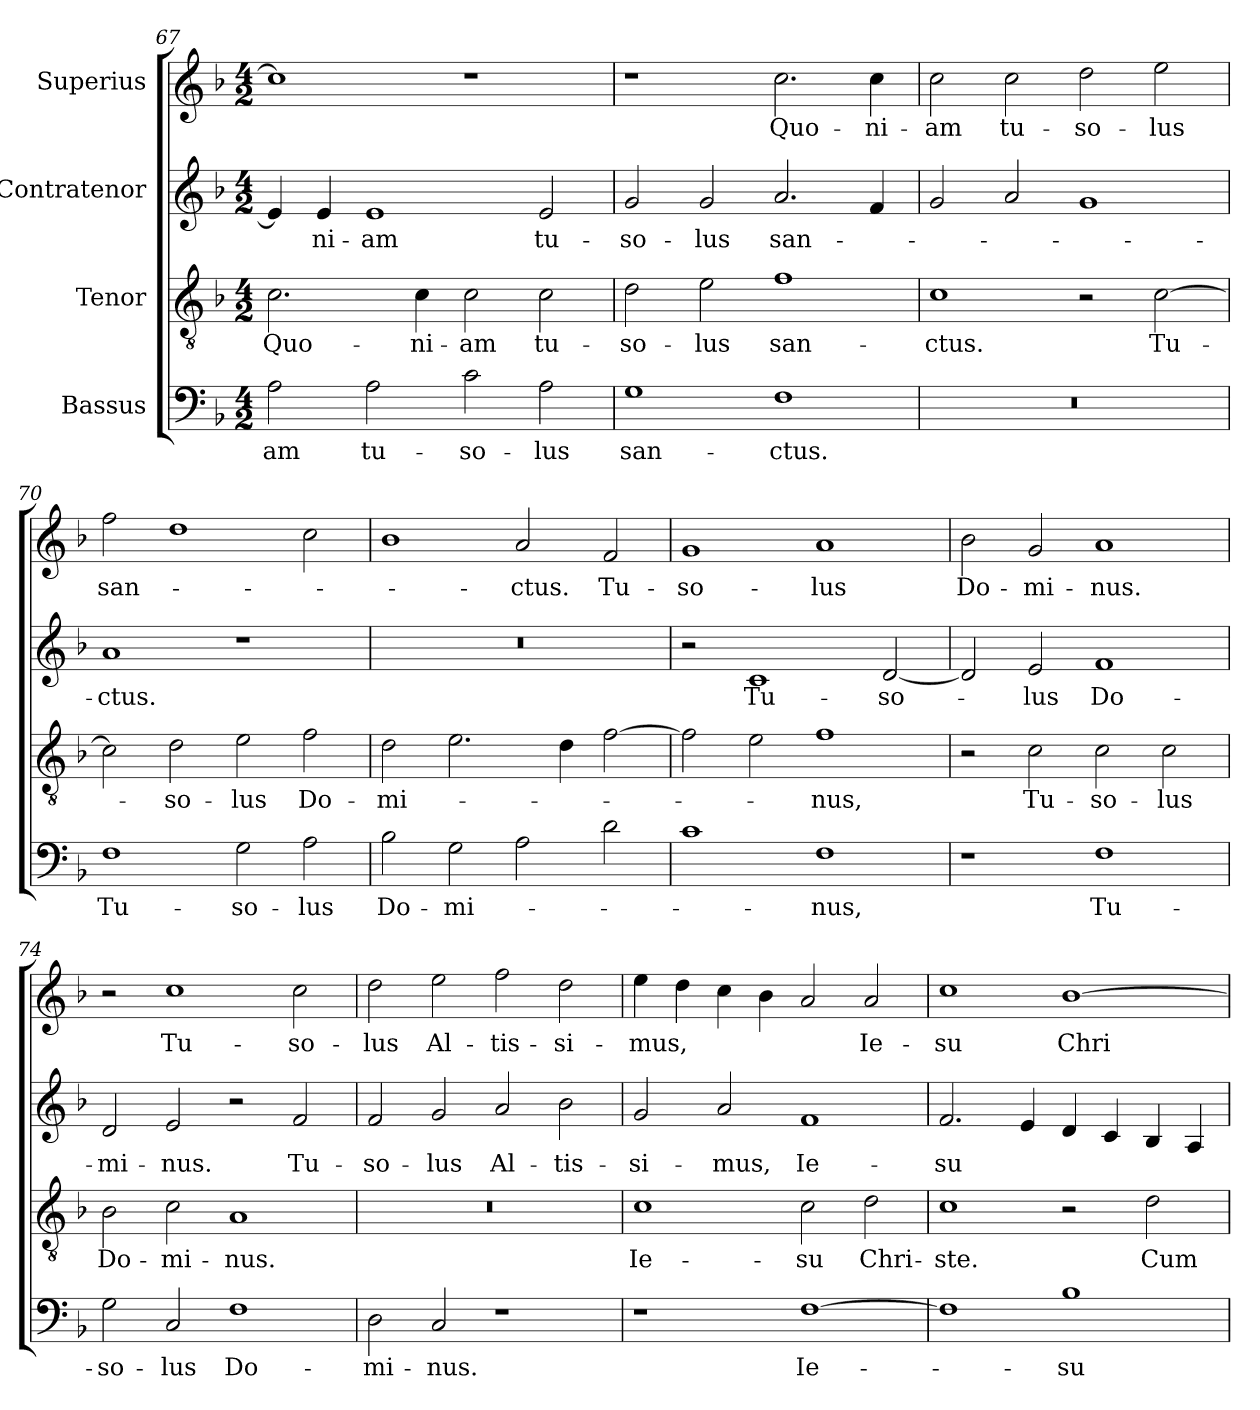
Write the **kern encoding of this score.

**kern	**text	**kern	**text	**kern	**text	**kern	**text
*part4	*part4	*part3	*part3	*part2	*part2	*part1	*part1
*staff4	*staff4	*staff3	*staff3	*staff2	*staff2	*staff1	*staff1
*I"Bassus	*	*I"Tenor	*	*I"Contratenor	*	*I"Superius	*
*clefF4	*	*clefGv2	*	*clefG2	*	*clefG2	*
*k[b-]	*	*k[b-]	*	*k[b-]	*	*k[b-]	*
*M4/2	*	*M4/2	*	*M4/2	*	*M4/2	*
=67	=67	=67	=67	=67	=67	=67	=67
2A\	-am	2.c\	Quo-	4e/]	.	1cc\]	.
.	.	.	.	4e/	-ni-	.	.
2A\	tu-	.	.	1e/	-am	.	.
.	.	4c\	-ni-	.	.	.	.
2c\	so-	2c\	-am	.	.	1r	.
2A\	-lus	2c\	tu-	2e/	tu-	.	.
=68	=68	=68	=68	=68	=68	=68	=68
1G\	san-	2d\	so-	2g/	so-	1r	.
.	.	2e\	-lus	2g/	-lus	.	.
1F\	-ctus.	1f\	san-	2.a/	san-	2.cc\	Quo-
.	.	.	.	4f/	.	4cc\	-ni-
=69	=69	=69	=69	=69	=69	=69	=69
0r	.	1c\	-ctus.	2g/	.	2cc\	-am
.	.	.	.	2a/	.	2cc\	tu-
.	.	2r	.	1g/	.	2dd\	so-
.	.	[2c\	Tu-	.	.	2ee\	-lus
=70	=70	=70	=70	=70	=70	=70	=70
1F\	Tu-	2c\]	.	1a/	-ctus.	2ff\	san-
.	.	2d\	so-	.	.	1dd\	.
2G\	so-	2e\	-lus	1r	.	.	.
2A\	-lus	2f\	Do-	.	.	2cc\	.
=71	=71	=71	=71	=71	=71	=71	=71
2B-\	Do-	2d\	-mi-	0r	.	1b-\	.
2G\	-mi-	2.e\	.	.	.	.	.
2A\	.	.	.	.	.	2a/	-ctus.
.	.	4d\	.	.	.	.	.
2d\	.	[2f\	.	.	.	2f/	Tu-
=72	=72	=72	=72	=72	=72	=72	=72
1c\	.	2f\]	.	2r	.	1g/	so-
.	.	2e\	.	1c/	Tu-	.	.
1F\	-nus,	1f\	-nus,	.	.	1a/	-lus
.	.	.	.	[2d/	so-	.	.
=73	=73	=73	=73	=73	=73	=73	=73
1r	.	2r	.	2d/]	.	2b-\	Do-
.	.	2c\	Tu-	2e/	-lus	2g/	-mi-
1F\	Tu-	2c\	so-	1f/	Do-	1a/	-nus.
.	.	2c\	-lus	.	.	.	.
=74	=74	=74	=74	=74	=74	=74	=74
2G\	so-	2B-\	Do-	2d/	-mi-	2r	.
2C/	-lus	2c\	-mi-	2e/	-nus.	1cc\	Tu-
1F\	Do-	1A/	-nus.	2r	.	.	.
.	.	.	.	2f/	Tu-	2cc\	so-
=75	=75	=75	=75	=75	=75	=75	=75
2D\	-mi-	0r	.	2f/	so-	2dd\	-lus
2C/	-nus.	.	.	2g/	-lus	2ee\	Al-
1r	.	.	.	2a/	Al-	2ff\	-tis-
.	.	.	.	2b-\	-tis-	2dd\	-si-
=76	=76	=76	=76	=76	=76	=76	=76
1r	.	1c\	Ie-	2g/	-si-	4ee\	-mus,
.	.	.	.	.	.	4dd\	.
.	.	.	.	2a/	-mus,	4cc\	.
.	.	.	.	.	.	4b-\	.
[1F\	Ie-	2c\	-su	1f/	Ie-	2a/	.
.	.	2d\	Chri-	.	.	2a/	Ie-
=77	=77	=77	=77	=77	=77	=77	=77
1F\]	.	1c\	-ste.	2.f/	-su	1cc\	-su
.	.	.	.	4e/	.	.	.
1B-\	-su	2r	.	4d/	.	[1b-\	Chri-
.	.	.	.	4c/	.	.	.
.	.	2d\	Cum-	4B-/	.	.	.
.	.	.	.	4A/	.	.	.
=	=	=	=	=	=	=	=
*-	*-	*-	*-	*-	*-	*-	*-
